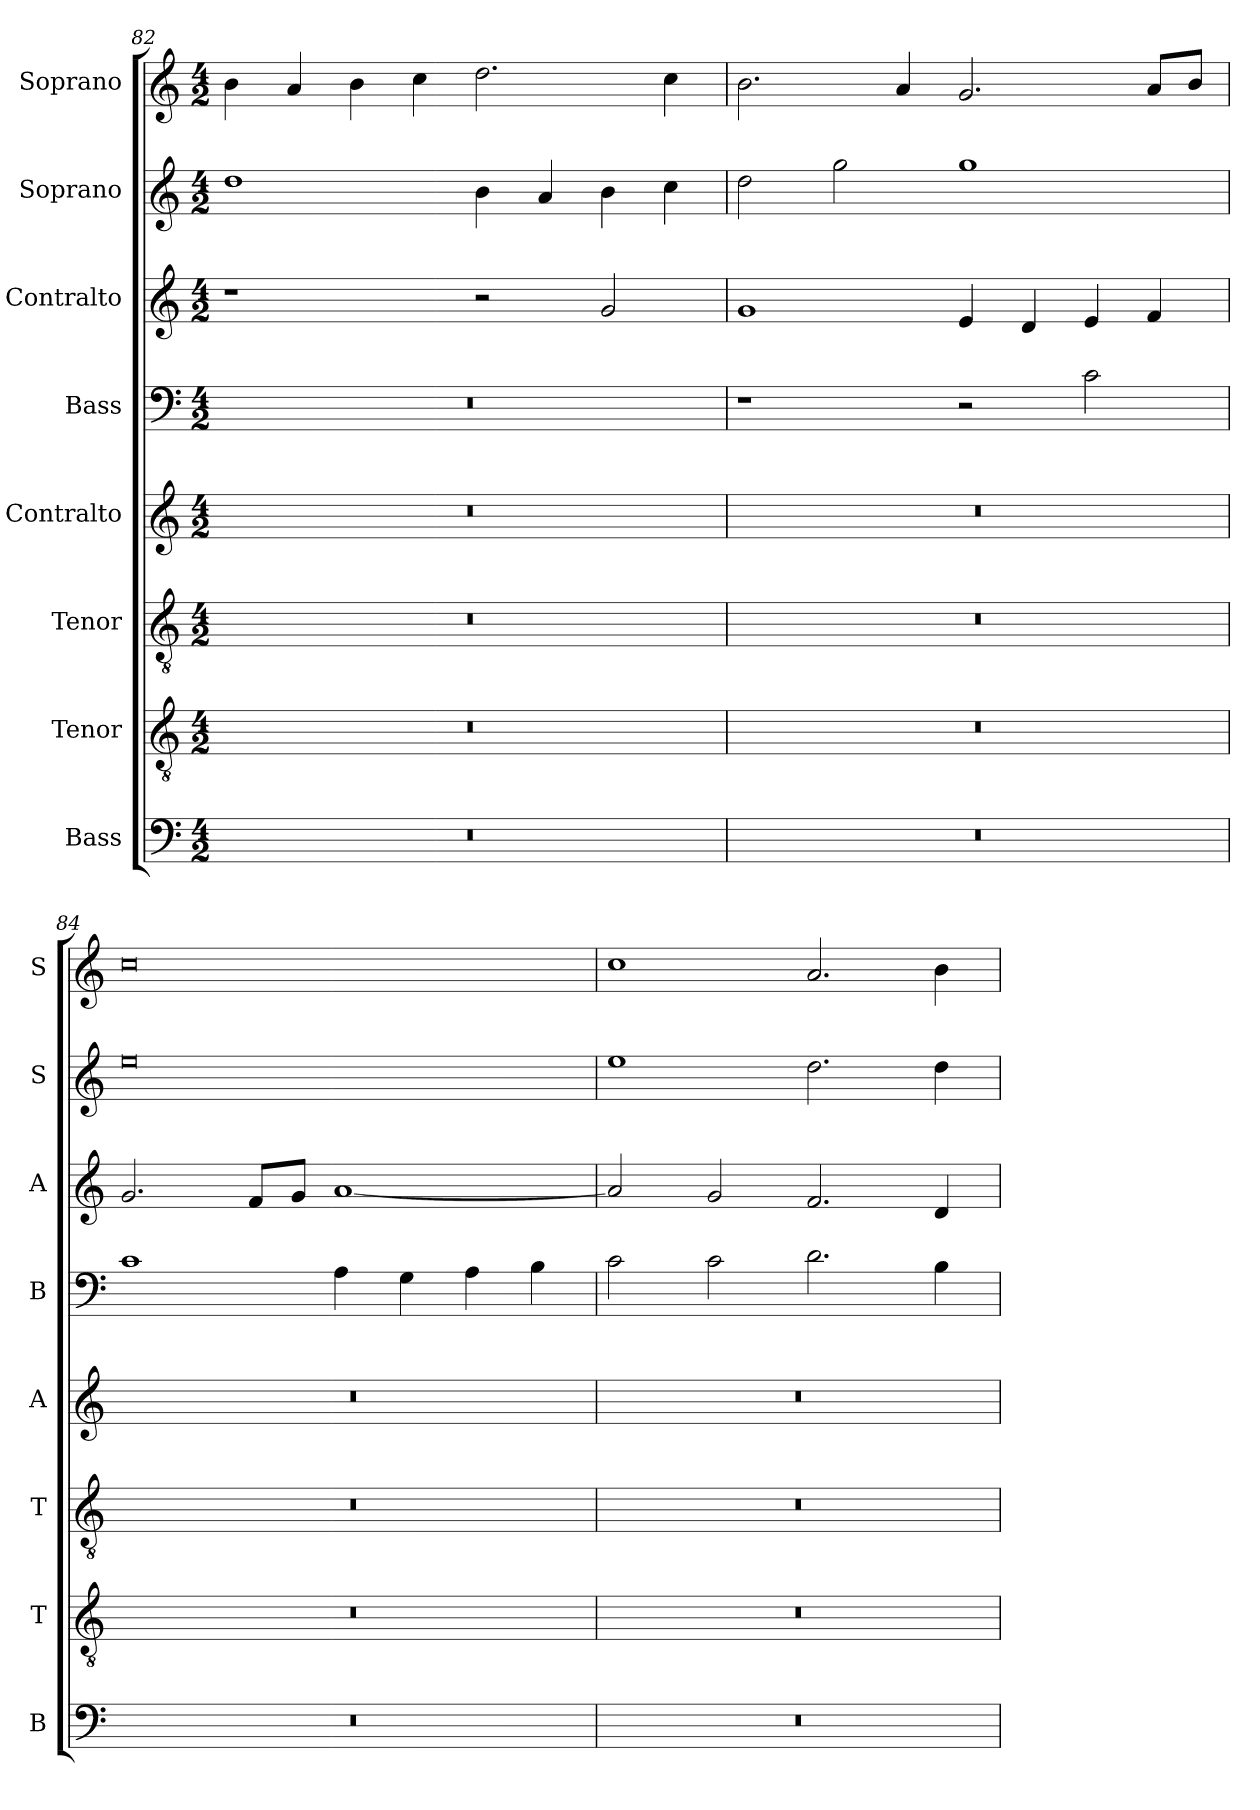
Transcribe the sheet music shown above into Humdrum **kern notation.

**kern	**kern	**kern	**kern	**kern	**kern	**kern	**kern
*part8	*part7	*part6	*part5	*part4	*part3	*part2	*part1
*staff8	*staff7	*staff6	*staff5	*staff4	*staff3	*staff2	*staff1
*I"Bass	*I"Tenor	*I"Tenor	*I"Contralto	*I"Bass	*I"Contralto	*I"Soprano	*I"Soprano
*I'B	*I'T	*I'T	*I'A	*I'B	*I'A	*I'S	*I'S
*clefF4	*clefGv2	*clefGv2	*clefG2	*clefF4	*clefG2	*clefG2	*clefG2
*k[]	*k[]	*k[]	*k[]	*k[]	*k[]	*k[]	*k[]
*G:mix	*G:mix	*G:mix	*G:mix	*G:mix	*G:mix	*G:mix	*G:mix
*M4/2	*M4/2	*M4/2	*M4/2	*M4/2	*M4/2	*M4/2	*M4/2
=82	=82	=82	=82	=82	=82	=82	=82
0r	0r	0r	0r	0r	1r	1dd	4b
.	.	.	.	.	.	.	4a
.	.	.	.	.	.	.	4b
.	.	.	.	.	.	.	4cc
.	.	.	.	.	2r	4b	2.dd
.	.	.	.	.	.	4a	.
.	.	.	.	.	2g	4b	.
.	.	.	.	.	.	4cc	4cc
=83	=83	=83	=83	=83	=83	=83	=83
0r	0r	0r	0r	1r	1g	2dd	2.b
.	.	.	.	.	.	2gg	.
.	.	.	.	.	.	.	4a
.	.	.	.	2r	4e	1gg	2.g
.	.	.	.	.	4d	.	.
.	.	.	.	2c	4e	.	.
.	.	.	.	.	4f	.	8a/L
.	.	.	.	.	.	.	8b/J
=84	=84	=84	=84	=84	=84	=84	=84
0r	0r	0r	0r	1c	2.g	0ee	0cc
.	.	.	.	.	8f/L	.	.
.	.	.	.	.	8g/J	.	.
.	.	.	.	4A	[1a	.	.
.	.	.	.	4G	.	.	.
.	.	.	.	4A	.	.	.
.	.	.	.	4B	.	.	.
=85	=85	=85	=85	=85	=85	=85	=85
0r	0r	0r	0r	2c	2a]	1ee	1cc
.	.	.	.	2c	2g	.	.
.	.	.	.	2.d	2.f	2.dd	2.a
.	.	.	.	4B	4d	4dd	4b
=	=	=	=	=	=	=	=
*-	*-	*-	*-	*-	*-	*-	*-
